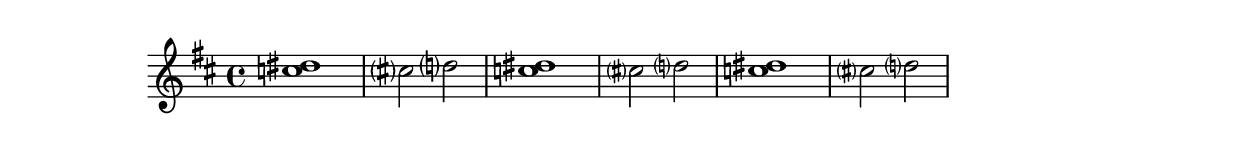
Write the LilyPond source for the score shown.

\version "2.1.22"
\header{
	texidoc="@cindex Cautionary Accidentals
LilyPond can display cautionary accidentals in different ways.
" }
\score { \notes \context Staff \transpose c c'' {
  \key d \major
%  \set Staff.autoReminders =  #'cautionary
  \override Staff.Accidental  #'font-size = #0
  <dis c>1 cis?2 d?
  \override Staff.Accidental  #'cautionary-style = #'smaller
  <dis c>1 cis?2 d?
  \override Staff.Accidental  #'cautionary-style = #'parentheses
  <dis c>1 cis?2 d?

}
\paper{raggedright = ##t}
}


